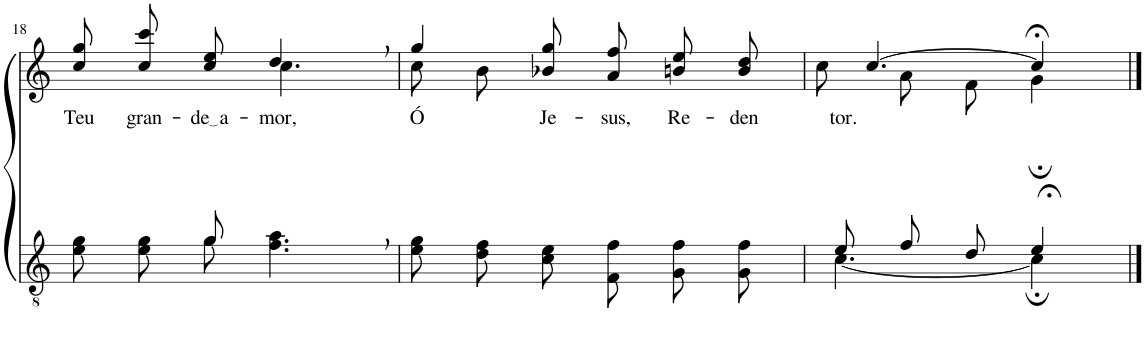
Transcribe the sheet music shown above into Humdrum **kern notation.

**kern	**kern	**text
*part2	*part1	*part1
*staff2	*staff1	*staff1
*I"Parte III e IV	*I"Parte I e II	*
!!LO:PB:g=z
*clefGv2	*clefG2	*
*Trd5c9	*Trd5c9	*
*k[]	*k[]	*
*M6/8	*M6/8	*
=18	=18	=18
*^	*	*
!	!	!	!LO:LY:b
*	*	*^	*
4ryy	8e\ 8g\L	8cc\ 8gg\L	4.ryy	Teu
!	!	!	!	!LO:LY:b
.	8e\ 8g\	8cc\ 8ccc\	.	gran-
!	!	!	!	!LO:LY:b
8g/	8g\J	8cc\ 8ee\J	.	de a
!	!	!	!	!LO:LY:b
4.ryy	4.f\ 4.a\	4.cc,\	4dd/	-mor,
.	.	.	8ryy	.
*v	*v	*	*	*
=19	=19	=19	=19
!	!	!	!LO:LY:b
8e\ 8g\L	4gg/	8cc\L	Ó
8d\ 8f\	.	8b\J	.
!	!	!	!LO:LY:b
8c\ 8e\J	8b-X/ 8gg/	2ryy	Je-
!	!	!	!LO:LY:b
8F\ 8f\L	8a\ 8ff\L	.	-sus,
!	!	!	!LO:LY:b
8G\ 8f\	8bn\ 8ee\	.	Re-
!	!	!	!LO:LY:b
8G\ 8f\J	8b\ 8dd\J	.	-den-
=20	=20	=20	=20
*^	*	*	*
!	!	!	!	!LO:LY:b
8e/L	[4.c\	[4.cc/	8cc\L	-tor.
8f/	.	.	8a\	.
8d/J	.	.	8f\J	.
4e;</	4c;\]	4cc;</]	4g;\	.
*v	*v	*	*	*
*	*v	*v	*
==	==	==
*-	*-	*-
